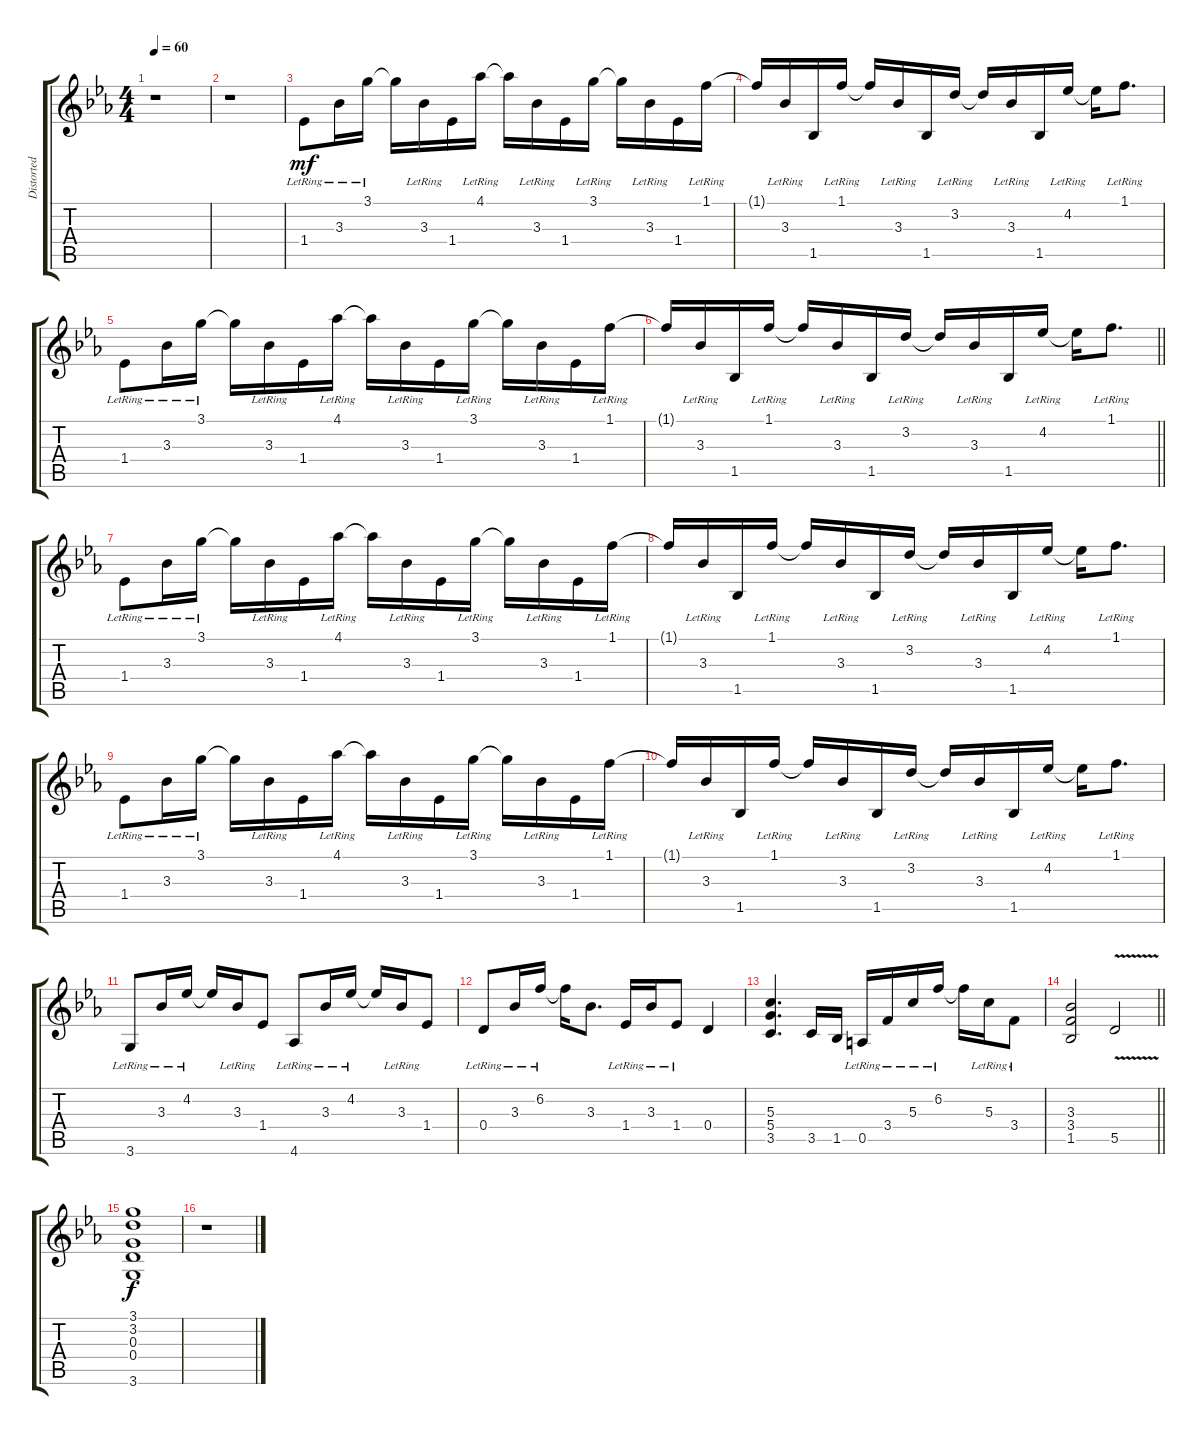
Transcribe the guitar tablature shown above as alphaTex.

\track ("Distorted 2" "Distorted ") {instrument distortionguitar}
\staff {score tabs}
\tuning (E4 B3 G3 D3 A2 E2) {hide}
\ts (4 4)
\tempo 60
\clef g2
\ks eb
r.1{dy mf} |
r.1 |
1.4{lr}.8 3.3{lr}.16 3.1{lr}.16 3.1{t}.16 3.3{lr}.16 1.4.16 4.1{lr}.16 4.1{t}.16 3.3{lr}.16 1.4.16 3.1{lr}.16 3.1{t}.16 3.3{lr}.16 1.4.16 1.1{lr}.16 |
1.1{t}.16 3.3{lr}.16 1.5.16 1.1{lr}.16 1.1{t}.16 3.3{lr}.16 1.5.16 3.2{lr}.16 3.2{t}.16 3.3{lr}.16 1.5.16 4.2{lr}.16 4.2{t}.16 1.1{lr}.8{d} |
1.4{lr}.8 3.3{lr}.16 3.1{lr}.16 3.1{t}.16 3.3{lr}.16 1.4.16 4.1{lr}.16 4.1{t}.16 3.3{lr}.16 1.4.16 3.1{lr}.16 3.1{t}.16 3.3{lr}.16 1.4.16 1.1{lr}.16 |
\barLineRight lightlight
1.1{t}.16 3.3{lr}.16 1.5.16 1.1{lr}.16 1.1{t}.16 3.3{lr}.16 1.5.16 3.2{lr}.16 3.2{t}.16 3.3{lr}.16 1.5.16 4.2{lr}.16 4.2{t}.16 1.1{lr}.8{d} |
1.4{lr}.8 3.3{lr}.16 3.1{lr}.16 3.1{t}.16 3.3{lr}.16 1.4.16 4.1{lr}.16 4.1{t}.16 3.3{lr}.16 1.4.16 3.1{lr}.16 3.1{t}.16 3.3{lr}.16 1.4.16 1.1{lr}.16 |
1.1{t}.16 3.3{lr}.16 1.5.16 1.1{lr}.16 1.1{t}.16 3.3{lr}.16 1.5.16 3.2{lr}.16 3.2{t}.16 3.3{lr}.16 1.5.16 4.2{lr}.16 4.2{t}.16 1.1{lr}.8{d} |
1.4{lr}.8 3.3{lr}.16 3.1{lr}.16 3.1{t}.16 3.3{lr}.16 1.4.16 4.1{lr}.16 4.1{t}.16 3.3{lr}.16 1.4.16 3.1{lr}.16 3.1{t}.16 3.3{lr}.16 1.4.16 1.1{lr}.16 |
1.1{t}.16 3.3{lr}.16 1.5.16 1.1{lr}.16 1.1{t}.16 3.3{lr}.16 1.5.16 3.2{lr}.16 3.2{t}.16 3.3{lr}.16 1.5.16 4.2{lr}.16 4.2{t}.16 1.1{lr}.8{d} |
3.6{lr}.8 3.3{lr}.16 4.2{lr}.16 4.2{t}.16 3.3{lr}.16 1.4.8 4.6{lr}.8 3.3{lr}.16 4.2{lr}.16 4.2{t}.16 3.3{lr}.16 1.4.8 |
0.4{lr}.8 3.3{lr}.16 6.2{lr}.16 6.2{t}.16 3.3.8{d} 1.4{lr}.16 3.3{lr}.16 1.4{lr}.8 0.4.4 |
(5.3 5.4 3.5).4{d} 3.5.16 1.5.16 0.5{lr}.16 3.4{lr}.16 5.3{lr}.16 6.2{lr}.16 6.2{t}.16 5.3{lr}.16 3.4{lr}.8 |
\barLineRight lightlight
(3.3 3.4 1.5).2 5.5{v}.2 |
(3.1 3.2 0.3 0.4 3.6).1{dy f} |
r.1
